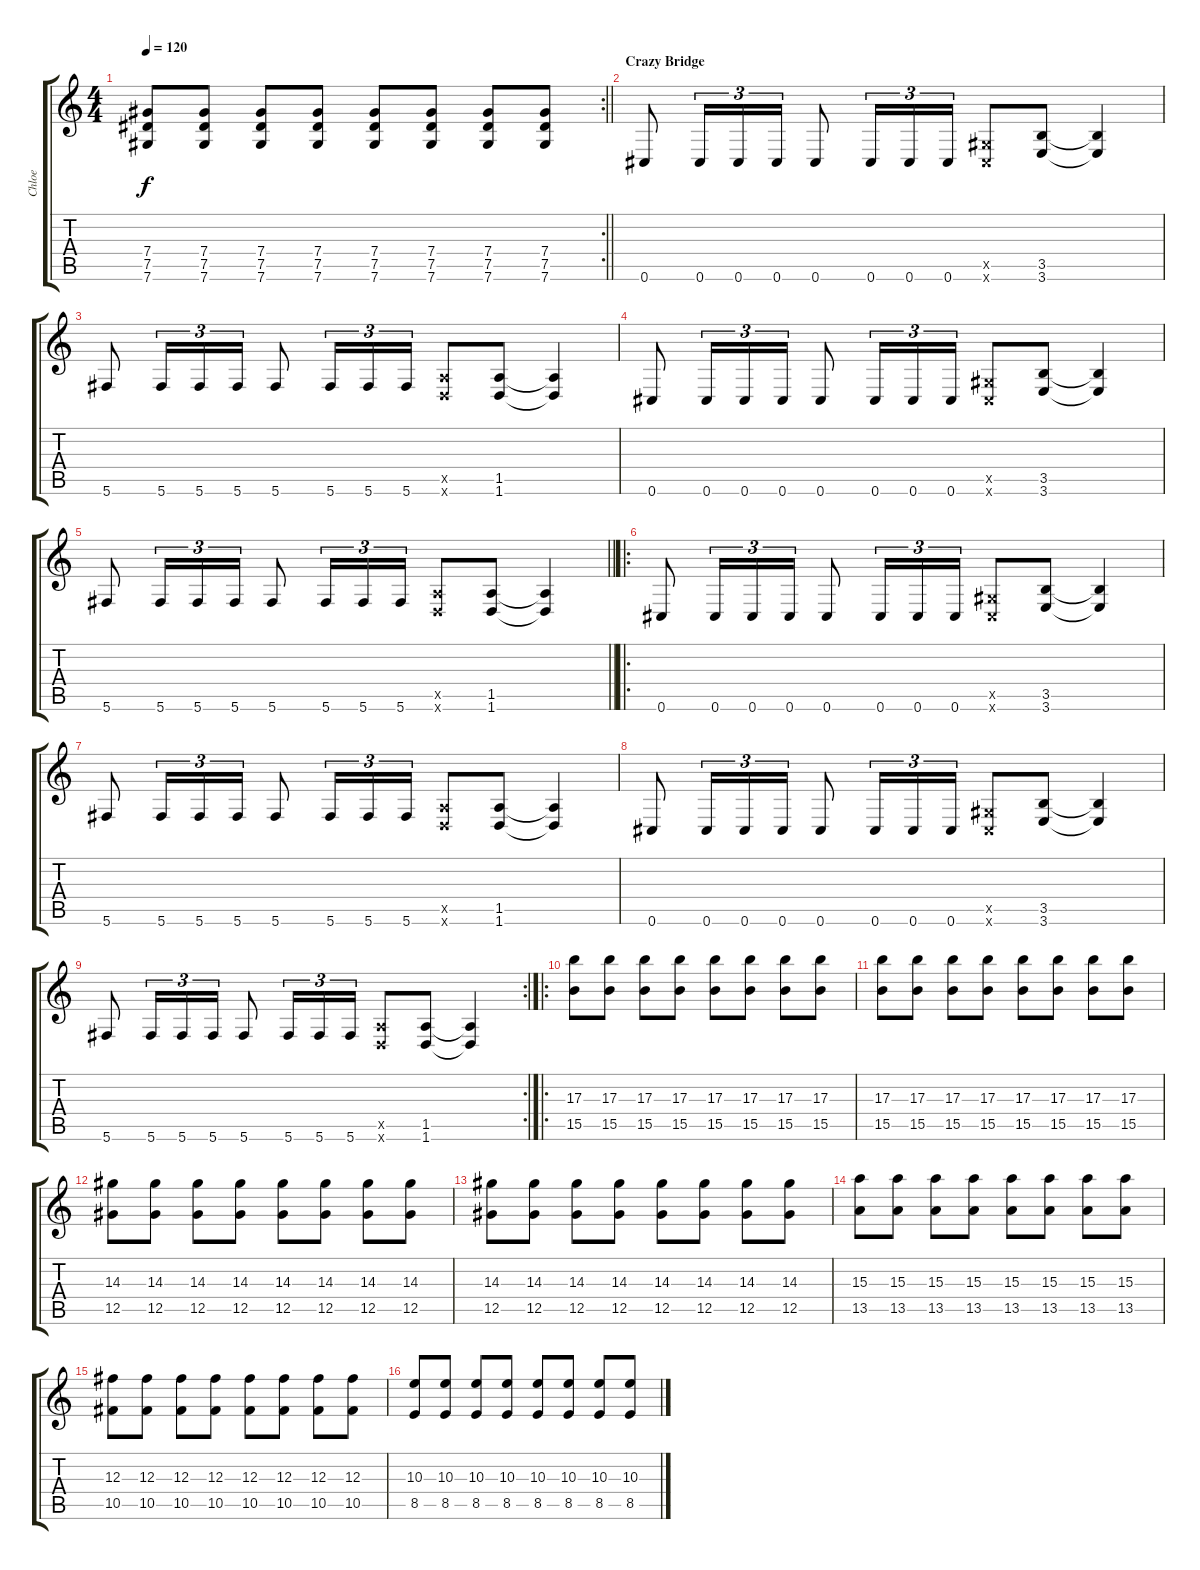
\track ("Chloe" "Chloe") {instrument distortionguitar}
\staff {score tabs}
\tuning (Eb4 Bb3 Gb3 Db3 Ab2 Db2) {hide}
\rc 2
\ts (4 4)
\tempo 120
\clef g2
\barLineRight lightlight
\ks c
(7.4 7.5 7.6).8{dy f} (7.4 7.5 7.6).8 (7.4 7.5 7.6).8 (7.4 7.5 7.6).8 (7.4 7.5 7.6).8 (7.4 7.5 7.6).8 (7.4 7.5 7.6).8 (7.4 7.5 7.6).8 |
\section ("" "Crazy Bridge")
0.6.8 0.6.16{tu (3 2)} 0.6.16{tu (3 2)} 0.6.16{tu (3 2)} 0.6.8 0.6.16{tu (3 2)} 0.6.16{tu (3 2)} 0.6.16{tu (3 2)} (0.5{x} 0.6{x}).8 (3.5 3.6).8 (3.5{t} 3.6{t}).4 |
5.6.8 5.6.16{tu (3 2)} 5.6.16{tu (3 2)} 5.6.16{tu (3 2)} 5.6.8 5.6.16{tu (3 2)} 5.6.16{tu (3 2)} 5.6.16{tu (3 2)} (1.5{x} 1.6{x}).8 (1.5 1.6).8 (1.5{t} 1.6{t}).4 |
0.6.8 0.6.16{tu (3 2)} 0.6.16{tu (3 2)} 0.6.16{tu (3 2)} 0.6.8 0.6.16{tu (3 2)} 0.6.16{tu (3 2)} 0.6.16{tu (3 2)} (0.5{x} 0.6{x}).8 (3.5 3.6).8 (3.5{t} 3.6{t}).4 |
\barLineRight lightlight
5.6.8 5.6.16{tu (3 2)} 5.6.16{tu (3 2)} 5.6.16{tu (3 2)} 5.6.8 5.6.16{tu (3 2)} 5.6.16{tu (3 2)} 5.6.16{tu (3 2)} (1.5{x} 1.6{x}).8 (1.5 1.6).8 (1.5{t} 1.6{t}).4 |
\ro
\section ("" "")
0.6.8 0.6.16{tu (3 2)} 0.6.16{tu (3 2)} 0.6.16{tu (3 2)} 0.6.8 0.6.16{tu (3 2)} 0.6.16{tu (3 2)} 0.6.16{tu (3 2)} (0.5{x} 0.6{x}).8 (3.5 3.6).8 (3.5{t} 3.6{t}).4 |
5.6.8 5.6.16{tu (3 2)} 5.6.16{tu (3 2)} 5.6.16{tu (3 2)} 5.6.8 5.6.16{tu (3 2)} 5.6.16{tu (3 2)} 5.6.16{tu (3 2)} (1.5{x} 1.6{x}).8 (1.5 1.6).8 (1.5{t} 1.6{t}).4 |
0.6.8 0.6.16{tu (3 2)} 0.6.16{tu (3 2)} 0.6.16{tu (3 2)} 0.6.8 0.6.16{tu (3 2)} 0.6.16{tu (3 2)} 0.6.16{tu (3 2)} (0.5{x} 0.6{x}).8 (3.5 3.6).8 (3.5{t} 3.6{t}).4 |
\rc 2
5.6.8 5.6.16{tu (3 2)} 5.6.16{tu (3 2)} 5.6.16{tu (3 2)} 5.6.8 5.6.16{tu (3 2)} 5.6.16{tu (3 2)} 5.6.16{tu (3 2)} (1.5{x} 1.6{x}).8 (1.5 1.6).8 (1.5{t} 1.6{t}).4 |
\ro
(17.3 15.5).8 (17.3 15.5).8 (17.3 15.5).8 (17.3 15.5).8 (17.3 15.5).8 (17.3 15.5).8 (17.3 15.5).8 (17.3 15.5).8 |
(17.3 15.5).8 (17.3 15.5).8 (17.3 15.5).8 (17.3 15.5).8 (17.3 15.5).8 (17.3 15.5).8 (17.3 15.5).8 (17.3 15.5).8 |
(14.3 12.5).8 (14.3 12.5).8 (14.3 12.5).8 (14.3 12.5).8 (14.3 12.5).8 (14.3 12.5).8 (14.3 12.5).8 (14.3 12.5).8 |
(14.3 12.5).8 (14.3 12.5).8 (14.3 12.5).8 (14.3 12.5).8 (14.3 12.5).8 (14.3 12.5).8 (14.3 12.5).8 (14.3 12.5).8 |
(15.3 13.5).8 (15.3 13.5).8 (15.3 13.5).8 (15.3 13.5).8 (15.3 13.5).8 (15.3 13.5).8 (15.3 13.5).8 (15.3 13.5).8 |
(12.3 10.5).8 (12.3 10.5).8 (12.3 10.5).8 (12.3 10.5).8 (12.3 10.5).8 (12.3 10.5).8 (12.3 10.5).8 (12.3 10.5).8 |
(10.3 8.5).8 (10.3 8.5).8 (10.3 8.5).8 (10.3 8.5).8 (10.3 8.5).8 (10.3 8.5).8 (10.3 8.5).8 (10.3 8.5).8
